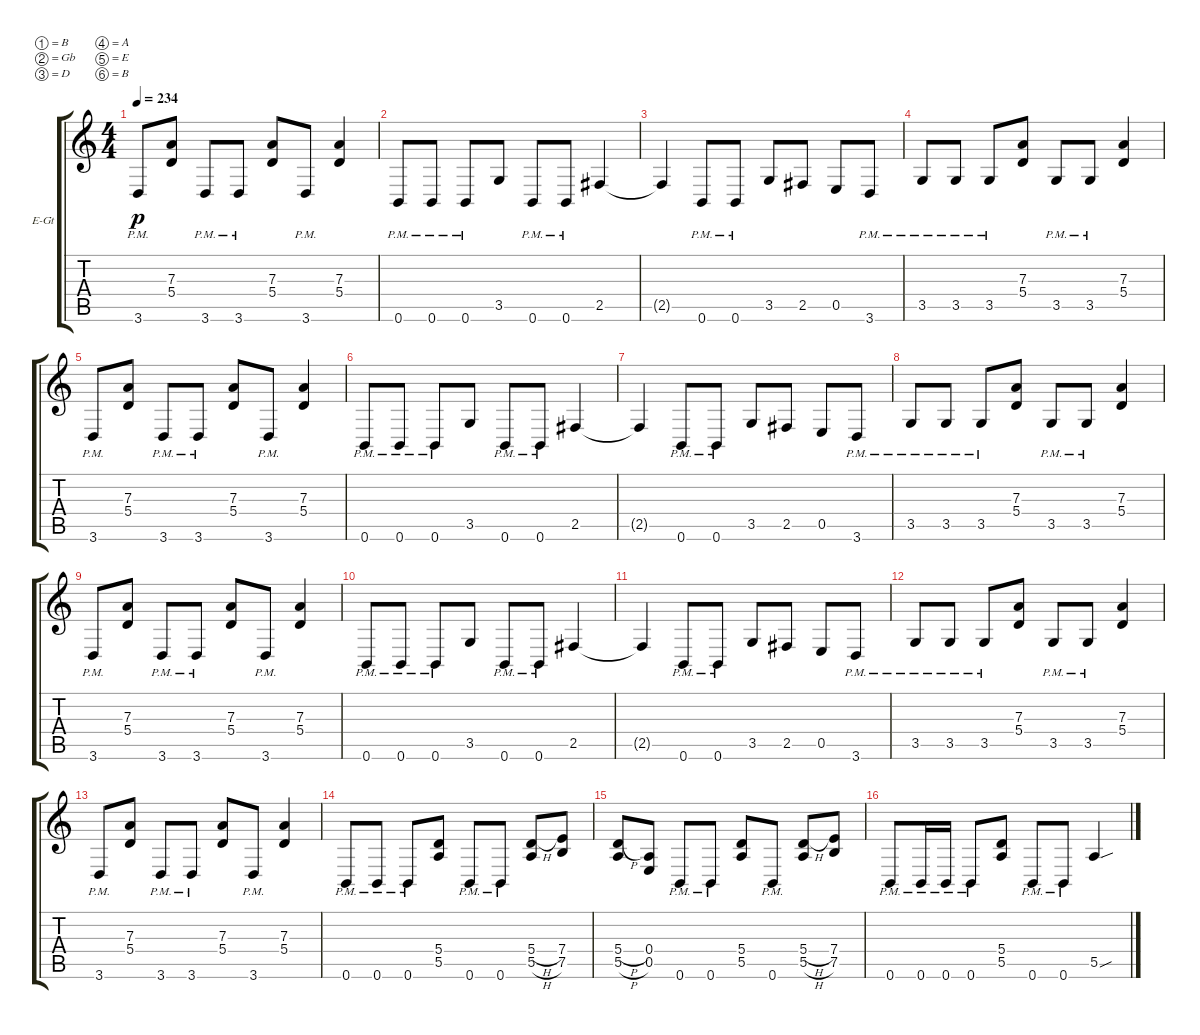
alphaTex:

\bracketExtendMode groupsimilarinstruments
\firstSystemTrackNameOrientation horizontal
\otherSystemsTrackNameOrientation horizontal
\track ("Electric Guitar 2" "E-Gt") {instrument distortionguitar}
\staff {score tabs}
\tuning (B3 Gb3 D3 A2 E2 B1)
\ts (4 4)
\tempo 234
\clef g2
\ks c
3.6{pm}.8{dy p} (5.4 7.3).8 3.6{pm}.8 3.6{pm}.8 (5.4 7.3).8 3.6{pm}.8 (5.4 7.3).4 |
0.6{pm}.8 0.6{pm}.8 0.6{pm}.8 3.5.8 0.6{pm}.8 0.6{pm}.8 2.5.4 |
2.5{t}.4 0.6{pm}.8 0.6{pm}.8 3.5.8 2.5.8 0.5.8 3.6{pm}.8 |
3.5{pm}.8 3.5{pm}.8 3.5{pm}.8 (5.4 7.3).8 3.5{pm}.8 3.5{pm}.8 (5.4 7.3).4 |
3.6{pm}.8 (5.4 7.3).8 3.6{pm}.8 3.6{pm}.8 (5.4 7.3).8 3.6{pm}.8 (5.4 7.3).4 |
0.6{pm}.8 0.6{pm}.8 0.6{pm}.8 3.5.8 0.6{pm}.8 0.6{pm}.8 2.5.4 |
2.5{t}.4 0.6{pm}.8 0.6{pm}.8 3.5.8 2.5.8 0.5.8 3.6{pm}.8 |
3.5{pm}.8 3.5{pm}.8 3.5{pm}.8 (5.4 7.3).8 3.5{pm}.8 3.5{pm}.8 (5.4 7.3).4 |
3.6{pm}.8 (5.4 7.3).8 3.6{pm}.8 3.6{pm}.8 (5.4 7.3).8 3.6{pm}.8 (5.4 7.3).4 |
0.6{pm}.8 0.6{pm}.8 0.6{pm}.8 3.5.8 0.6{pm}.8 0.6{pm}.8 2.5.4 |
2.5{t}.4 0.6{pm}.8 0.6{pm}.8 3.5.8 2.5.8 0.5.8 3.6{pm}.8 |
3.5{pm}.8 3.5{pm}.8 3.5{pm}.8 (5.4 7.3).8 3.5{pm}.8 3.5{pm}.8 (5.4 7.3).4 |
3.6{pm}.8 (5.4 7.3).8 3.6{pm}.8 3.6{pm}.8 (5.4 7.3).8 3.6{pm}.8 (5.4 7.3).4 |
0.6{pm}.8 0.6{pm}.8 0.6{pm}.8 (5.5 5.4).8 0.6{pm}.8 0.6{pm}.8 (5.5{h} 5.4{h}).8 (7.5 7.4).8 |
(5.5{h} 5.4{h}).8 (0.5 0.4).8 0.6{pm}.8 0.6{pm}.8 (5.5 5.4).8 0.6{pm}.8 (5.5{h} 5.4{h}).8 (7.4 7.5).8 |
0.6{pm}.8 0.6{pm}.16 0.6{pm}.16 0.6{pm}.8 (5.5 5.4).8 0.6{pm}.8 0.6{pm}.8 5.5{sou}.4
